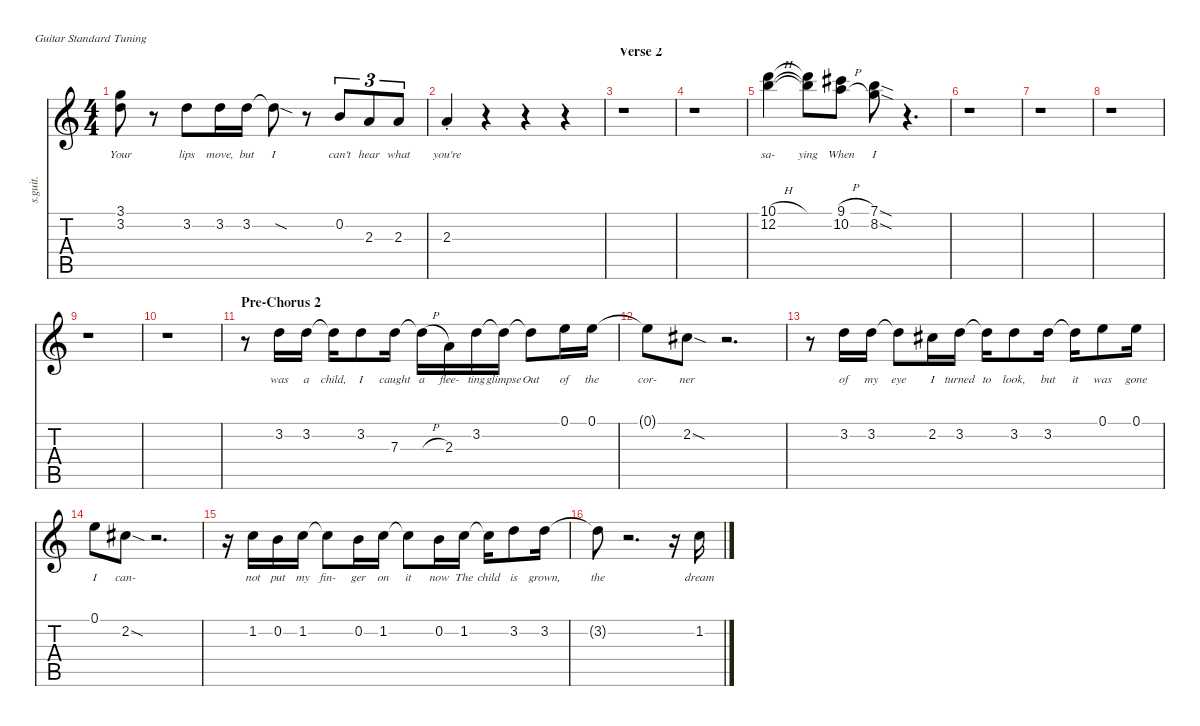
\defaultSystemsLayout 4
\hideDynamics
\bracketExtendMode nobrackets
\track ("David Gilmour - Vocals" "s.guit.") {instrument voiceoohs}
\staff {score tabs}
\tuning (E4 B3 G3 D3 A2 E2)
\displaytranspose 12
\ts (4 4)
\tempo (64 hide)
\clef g2
\ks c
(3.1{t} 3.2{t}).8{lyrics (0 "Your") lyrics (1 "") lyrics (2 "") lyrics (3 "") lyrics (4 "") dy f} r.8 3.2.8{lyrics (0 "lips") lyrics (1 "") lyrics (2 "") lyrics (3 "") lyrics (4 "")} 3.2.16{lyrics (0 "move,") lyrics (1 "") lyrics (2 "") lyrics (3 "") lyrics (4 "")} 3.2.16{lyrics (0 "but") lyrics (1 "") lyrics (2 "") lyrics (3 "") lyrics (4 "")} 3.2{sod t}.8{lyrics (0 "I") lyrics (1 "") lyrics (2 "") lyrics (3 "") lyrics (4 "")} r.8 0.2.8{tu (3 2) lyrics (0 "can't") lyrics (1 "") lyrics (2 "") lyrics (3 "") lyrics (4 "")} 2.3.8{tu (3 2) lyrics (0 "hear") lyrics (1 "") lyrics (2 "") lyrics (3 "") lyrics (4 "")} 2.3.8{tu (3 2) lyrics (0 "what") lyrics (1 "") lyrics (2 "") lyrics (3 "") lyrics (4 "")} |
2.3{st}.4{lyrics (0 "you're") lyrics (1 "") lyrics (2 "") lyrics (3 "") lyrics (4 "")} r.4 r.4 r.4 |
\section ("" "Verse 2")
r.1 |
r.1 |
(10.1{h} 12.2{h}).4{lyrics (0 "sa-") lyrics (1 "") lyrics (2 "") lyrics (3 "") lyrics (4 "")} (10.1{t} 12.2{t}).8{lyrics (0 "ying") lyrics (1 "") lyrics (2 "") lyrics (3 "") lyrics (4 "")} (9.1{h acc #} 10.2{h}).8{lyrics (0 "When") lyrics (1 "") lyrics (2 "") lyrics (3 "") lyrics (4 "")} (7.1{sod} 8.2{sod}).8{lyrics (0 "I") lyrics (1 "") lyrics (2 "") lyrics (3 "") lyrics (4 "")} r.4{d} |
r.1 |
r.1 |
r.1 |
r.1 |
r.1 |
\section ("" "Pre-Chorus 2")
r.8 3.2.16{lyrics (0 "was") lyrics (1 "") lyrics (2 "") lyrics (3 "") lyrics (4 "")} 3.2.16{lyrics (0 "a") lyrics (1 "") lyrics (2 "") lyrics (3 "") lyrics (4 "")} 3.2{t}.16{lyrics (0 "child,") lyrics (1 "") lyrics (2 "") lyrics (3 "") lyrics (4 "")} 3.2.8{lyrics (0 "I") lyrics (1 "") lyrics (2 "") lyrics (3 "") lyrics (4 "")} 7.3.16{lyrics (0 "caught") lyrics (1 "") lyrics (2 "") lyrics (3 "") lyrics (4 "")} 7.3{h t}.16{lyrics (0 "a") lyrics (1 "") lyrics (2 "") lyrics (3 "") lyrics (4 "")} 2.3.16{lyrics (0 "flee-") lyrics (1 "") lyrics (2 "") lyrics (3 "") lyrics (4 "")} 3.2.16{lyrics (0 "ting") lyrics (1 "") lyrics (2 "") lyrics (3 "") lyrics (4 "")} 3.2{t}.16{lyrics (0 "glimpse") lyrics (1 "") lyrics (2 "") lyrics (3 "") lyrics (4 "")} 3.2{t}.8{lyrics (0 "Out") lyrics (1 "") lyrics (2 "") lyrics (3 "") lyrics (4 "")} 0.1.16{lyrics (0 "of") lyrics (1 "") lyrics (2 "") lyrics (3 "") lyrics (4 "")} 0.1.16{lyrics (0 "the") lyrics (1 "") lyrics (2 "") lyrics (3 "") lyrics (4 "")} |
0.1{t}.8{lyrics (0 "cor-") lyrics (1 "") lyrics (2 "") lyrics (3 "") lyrics (4 "")} 2.2{sod acc #}.8{lyrics (0 "ner") lyrics (1 "") lyrics (2 "") lyrics (3 "") lyrics (4 "")} r.2{d} |
r.8 3.2.16{lyrics (0 "of") lyrics (1 "") lyrics (2 "") lyrics (3 "") lyrics (4 "")} 3.2.16{lyrics (0 "my") lyrics (1 "") lyrics (2 "") lyrics (3 "") lyrics (4 "")} 3.2{t}.8{lyrics (0 "eye") lyrics (1 "") lyrics (2 "") lyrics (3 "") lyrics (4 "")} 2.2{acc #}.16{lyrics (0 "I") lyrics (1 "") lyrics (2 "") lyrics (3 "") lyrics (4 "")} 3.2.16{lyrics (0 "turned") lyrics (1 "") lyrics (2 "") lyrics (3 "") lyrics (4 "")} 3.2{t}.16{lyrics (0 "to") lyrics (1 "") lyrics (2 "") lyrics (3 "") lyrics (4 "")} 3.2.8{lyrics (0 "look,") lyrics (1 "") lyrics (2 "") lyrics (3 "") lyrics (4 "")} 3.2.16{lyrics (0 "but") lyrics (1 "") lyrics (2 "") lyrics (3 "") lyrics (4 "")} 3.2{t}.16{lyrics (0 "it") lyrics (1 "") lyrics (2 "") lyrics (3 "") lyrics (4 "")} 0.1.8{lyrics (0 "was") lyrics (1 "") lyrics (2 "") lyrics (3 "") lyrics (4 "")} 0.1.16{lyrics (0 "gone") lyrics (1 "") lyrics (2 "") lyrics (3 "") lyrics (4 "")} |
0.1.8{lyrics (0 "I") lyrics (1 "") lyrics (2 "") lyrics (3 "") lyrics (4 "")} 2.2{sod acc #}.8{lyrics (0 "can-") lyrics (1 "") lyrics (2 "") lyrics (3 "") lyrics (4 "")} r.2{d} |
r.16 1.2.16{lyrics (0 "not") lyrics (1 "") lyrics (2 "") lyrics (3 "") lyrics (4 "")} 0.2.16{lyrics (0 "put") lyrics (1 "") lyrics (2 "") lyrics (3 "") lyrics (4 "")} 1.2.16{lyrics (0 "my") lyrics (1 "") lyrics (2 "") lyrics (3 "") lyrics (4 "")} 1.2{t}.8{lyrics (0 "fin-") lyrics (1 "") lyrics (2 "") lyrics (3 "") lyrics (4 "")} 0.2.16{lyrics (0 "ger") lyrics (1 "") lyrics (2 "") lyrics (3 "") lyrics (4 "")} 1.2.16{lyrics (0 "on") lyrics (1 "") lyrics (2 "") lyrics (3 "") lyrics (4 "")} 1.2{t}.8{lyrics (0 "it") lyrics (1 "") lyrics (2 "") lyrics (3 "") lyrics (4 "")} 0.2.16{lyrics (0 "now") lyrics (1 "") lyrics (2 "") lyrics (3 "") lyrics (4 "")} 1.2.16{lyrics (0 "The") lyrics (1 "") lyrics (2 "") lyrics (3 "") lyrics (4 "")} 1.2{t}.16{lyrics (0 "child") lyrics (1 "") lyrics (2 "") lyrics (3 "") lyrics (4 "")} 3.2.8{lyrics (0 "is") lyrics (1 "") lyrics (2 "") lyrics (3 "") lyrics (4 "")} 3.2.16{lyrics (0 "grown,") lyrics (1 "") lyrics (2 "") lyrics (3 "") lyrics (4 "")} |
3.2{t}.8{lyrics (0 "the") lyrics (1 "") lyrics (2 "") lyrics (3 "") lyrics (4 "")} r.2{d} r.16 1.2.16{lyrics (0 "dream") lyrics (1 "") lyrics (2 "") lyrics (3 "") lyrics (4 "")}
